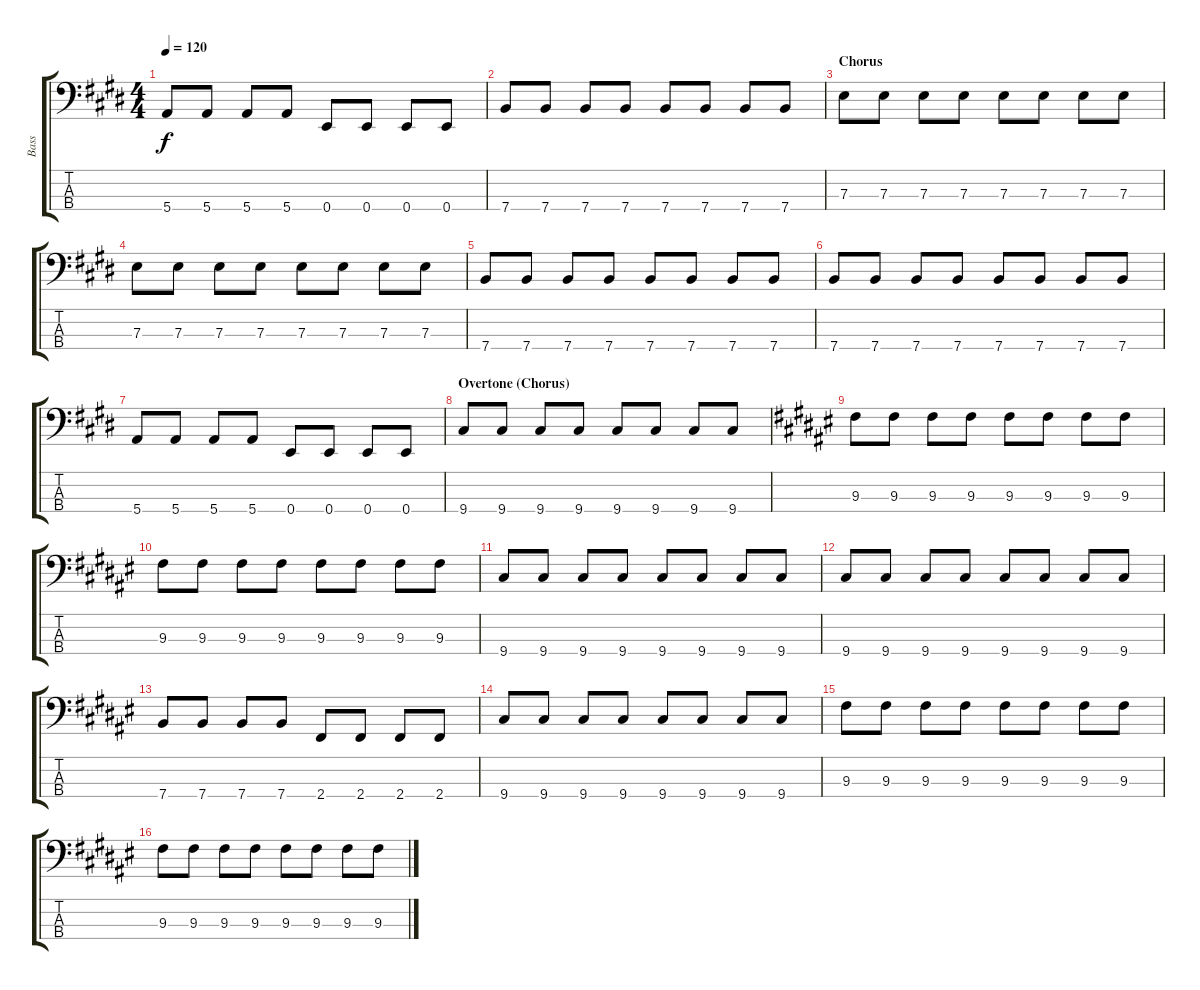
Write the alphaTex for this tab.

\track ("Bass" "Bass") {instrument electricbassfinger}
\staff {score tabs}
\tuning (G2 D2 A1 E1) {hide}
\ts (4 4)
\tempo 120
\clef f4
\ks e
5.4.8{dy f} 5.4.8 5.4.8 5.4.8 0.4.8 0.4.8 0.4.8 0.4.8 |
7.4.8 7.4.8 7.4.8 7.4.8 7.4.8 7.4.8 7.4.8 7.4.8 |
\section ("" "Chorus")
7.3.8 7.3.8 7.3.8 7.3.8 7.3.8 7.3.8 7.3.8 7.3.8 |
7.3.8 7.3.8 7.3.8 7.3.8 7.3.8 7.3.8 7.3.8 7.3.8 |
7.4.8 7.4.8 7.4.8 7.4.8 7.4.8 7.4.8 7.4.8 7.4.8 |
7.4.8 7.4.8 7.4.8 7.4.8 7.4.8 7.4.8 7.4.8 7.4.8 |
5.4.8 5.4.8 5.4.8 5.4.8 0.4.8 0.4.8 0.4.8 0.4.8 |
\section ("" "Overtone (Chorus)")
9.4.8 9.4.8 9.4.8 9.4.8 9.4.8 9.4.8 9.4.8 9.4.8 |
\ks f#
9.3.8 9.3.8 9.3.8 9.3.8 9.3.8 9.3.8 9.3.8 9.3.8 |
9.3.8 9.3.8 9.3.8 9.3.8 9.3.8 9.3.8 9.3.8 9.3.8 |
9.4.8 9.4.8 9.4.8 9.4.8 9.4.8 9.4.8 9.4.8 9.4.8 |
9.4.8 9.4.8 9.4.8 9.4.8 9.4.8 9.4.8 9.4.8 9.4.8 |
7.4.8 7.4.8 7.4.8 7.4.8 2.4.8 2.4.8 2.4.8 2.4.8 |
9.4.8 9.4.8 9.4.8 9.4.8 9.4.8 9.4.8 9.4.8 9.4.8 |
9.3.8 9.3.8 9.3.8 9.3.8 9.3.8 9.3.8 9.3.8 9.3.8 |
9.3.8 9.3.8 9.3.8 9.3.8 9.3.8 9.3.8 9.3.8 9.3.8
